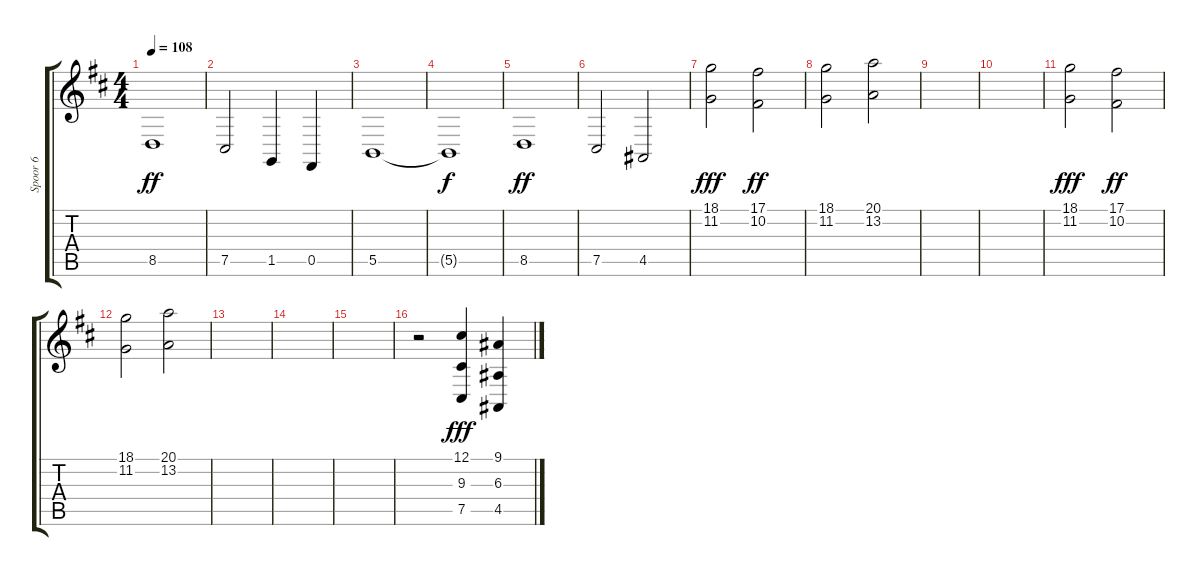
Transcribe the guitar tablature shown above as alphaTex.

\track ("Spoor 6" "Spoor 6") {instrument choiraahs}
\staff {score tabs}
\tuning (Db4 Ab3 E3 B2 Gb2 B1) {hide}
\ts (4 4)
\tempo 108
\clef g2
\ks d
8.5.1{dy ff} |
7.5.2 1.5.4 0.5.4 |
5.5.1 |
5.5{t}.1{dy f} |
8.5.1{dy ff} |
7.5.2 4.5.2 |
(18.1 11.2).2{dy fff} (17.1 10.2).2{dy ff} |
(18.1 11.2).2 (20.1 13.2).2 |
|
|
(18.1 11.2).2{dy fff} (17.1 10.2).2{dy ff} |
(18.1 11.2).2 (20.1 13.2).2 |
|
|
|
r.2 (12.1 9.3 7.5).4{dy fff} (9.1 6.3 4.5).4
